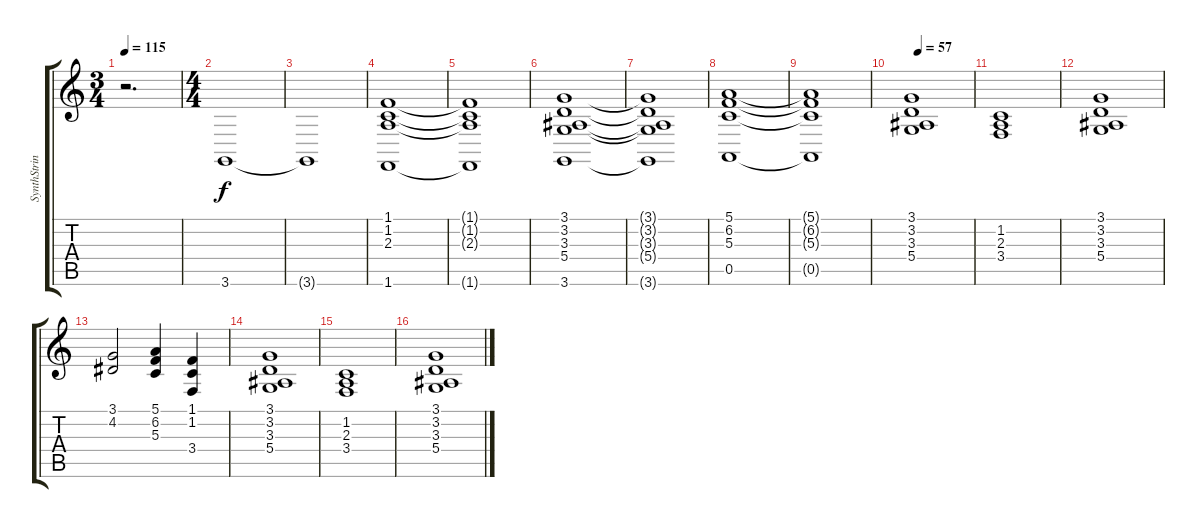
\track ("SynthStrings" "SynthStrin") {instrument synthstrings1}
\staff {score tabs}
\tuning (E4 B3 G3 D3 A2 E2) {hide}
\ts (3 4)
\tempo 115
\clef g2
\ks c
r.2{d dy f} |
\ts (4 4)
3.6.1 |
3.6{t}.1 |
(1.1 1.2 2.3 1.6).1 |
(1.1{t} 1.2{t} 2.3{t} 1.6{t}).1 |
(3.1 3.2 3.3 5.4 3.6).1 |
(3.1{t} 3.2{t} 3.3{t} 5.4{t} 3.6{t}).1 |
(5.1 6.2 5.3 0.5).1 |
(5.1{t} 6.2{t} 5.3{t} 0.5{t}).1 |
\tempo 57
(3.1 3.2 3.3 5.4).1 |
(1.2 2.3 3.4).1 |
(3.1 3.2 3.3 5.4).1 |
(3.1 4.2).2 (5.1 6.2 5.3).4 (1.1 1.2 3.4).4 |
(3.1 3.2 3.3 5.4).1 |
(1.2 2.3 3.4).1 |
(3.1 3.2 3.3 5.4).1
